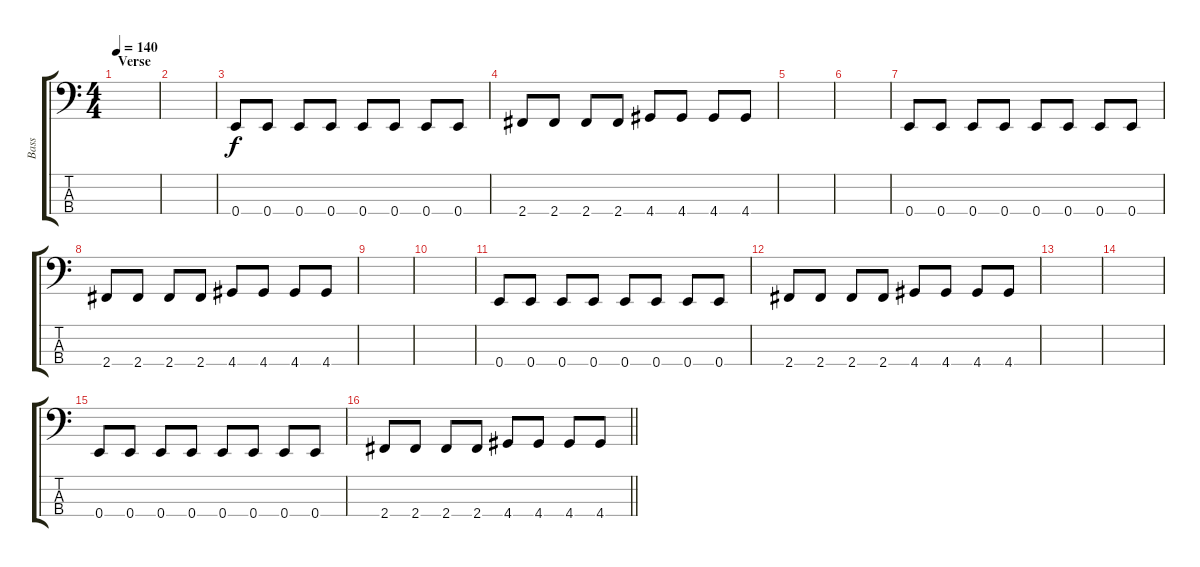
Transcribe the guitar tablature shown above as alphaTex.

\track ("Bass" "Bass") {instrument electricbasspick}
\staff {score tabs}
\tuning (G2 D2 A1 E1) {hide}
\ts (4 4)
\section ("" "Verse")
\tempo 140
\clef f4
\ks c
|
|
0.4.8 0.4.8 0.4.8 0.4.8 0.4.8 0.4.8 0.4.8 0.4.8 |
2.4.8 2.4.8 2.4.8 2.4.8 4.4.8 4.4.8 4.4.8 4.4.8 |
|
|
0.4.8 0.4.8 0.4.8 0.4.8 0.4.8 0.4.8 0.4.8 0.4.8 |
2.4.8 2.4.8 2.4.8 2.4.8 4.4.8 4.4.8 4.4.8 4.4.8 |
|
|
0.4.8 0.4.8 0.4.8 0.4.8 0.4.8 0.4.8 0.4.8 0.4.8 |
2.4.8 2.4.8 2.4.8 2.4.8 4.4.8 4.4.8 4.4.8 4.4.8 |
|
|
0.4.8 0.4.8 0.4.8 0.4.8 0.4.8 0.4.8 0.4.8 0.4.8 |
\barLineRight lightlight
2.4.8 2.4.8 2.4.8 2.4.8 4.4.8 4.4.8 4.4.8 4.4.8
